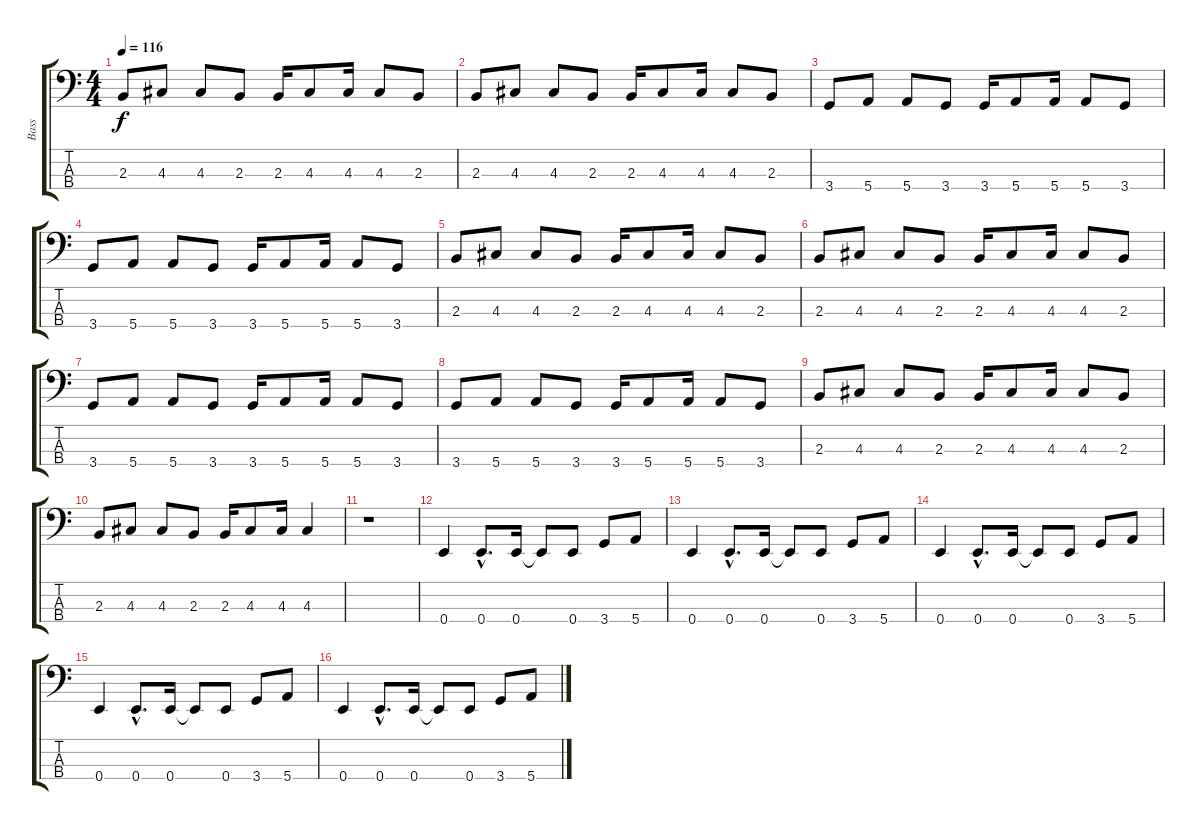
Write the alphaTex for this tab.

\track ("Bass " "Bass ") {instrument electricbasspick}
\staff {score tabs}
\tuning (G2 D2 A1 E1) {hide}
\ts (4 4)
\tempo 116
\clef f4
\ks c
2.3.8{dy f} 4.3.8 4.3.8 2.3.8 2.3.16 4.3.8 4.3.16 4.3.8 2.3.8 |
2.3.8 4.3.8 4.3.8 2.3.8 2.3.16 4.3.8 4.3.16 4.3.8 2.3.8 |
3.4.8 5.4.8 5.4.8 3.4.8 3.4.16 5.4.8 5.4.16 5.4.8 3.4.8 |
3.4.8 5.4.8 5.4.8 3.4.8 3.4.16 5.4.8 5.4.16 5.4.8 3.4.8 |
2.3.8 4.3.8 4.3.8 2.3.8 2.3.16 4.3.8 4.3.16 4.3.8 2.3.8 |
2.3.8 4.3.8 4.3.8 2.3.8 2.3.16 4.3.8 4.3.16 4.3.8 2.3.8 |
3.4.8 5.4.8 5.4.8 3.4.8 3.4.16 5.4.8 5.4.16 5.4.8 3.4.8 |
3.4.8 5.4.8 5.4.8 3.4.8 3.4.16 5.4.8 5.4.16 5.4.8 3.4.8 |
2.3.8 4.3.8 4.3.8 2.3.8 2.3.16 4.3.8 4.3.16 4.3.8 2.3.8 |
2.3.8 4.3.8 4.3.8 2.3.8 2.3.16 4.3.8 4.3.16 4.3.4 |
r.1 |
0.4.4 0.4{hac}.8{d} 0.4.16 0.4{t}.8 0.4.8 3.4.8 5.4.8 |
0.4.4 0.4{hac}.8{d} 0.4.16 0.4{t}.8 0.4.8 3.4.8 5.4.8 |
0.4.4 0.4{hac}.8{d} 0.4.16 0.4{t}.8 0.4.8 3.4.8 5.4.8 |
0.4.4 0.4{hac}.8{d} 0.4.16 0.4{t}.8 0.4.8 3.4.8 5.4.8 |
0.4.4 0.4{hac}.8{d} 0.4.16 0.4{t}.8 0.4.8 3.4.8 5.4.8
